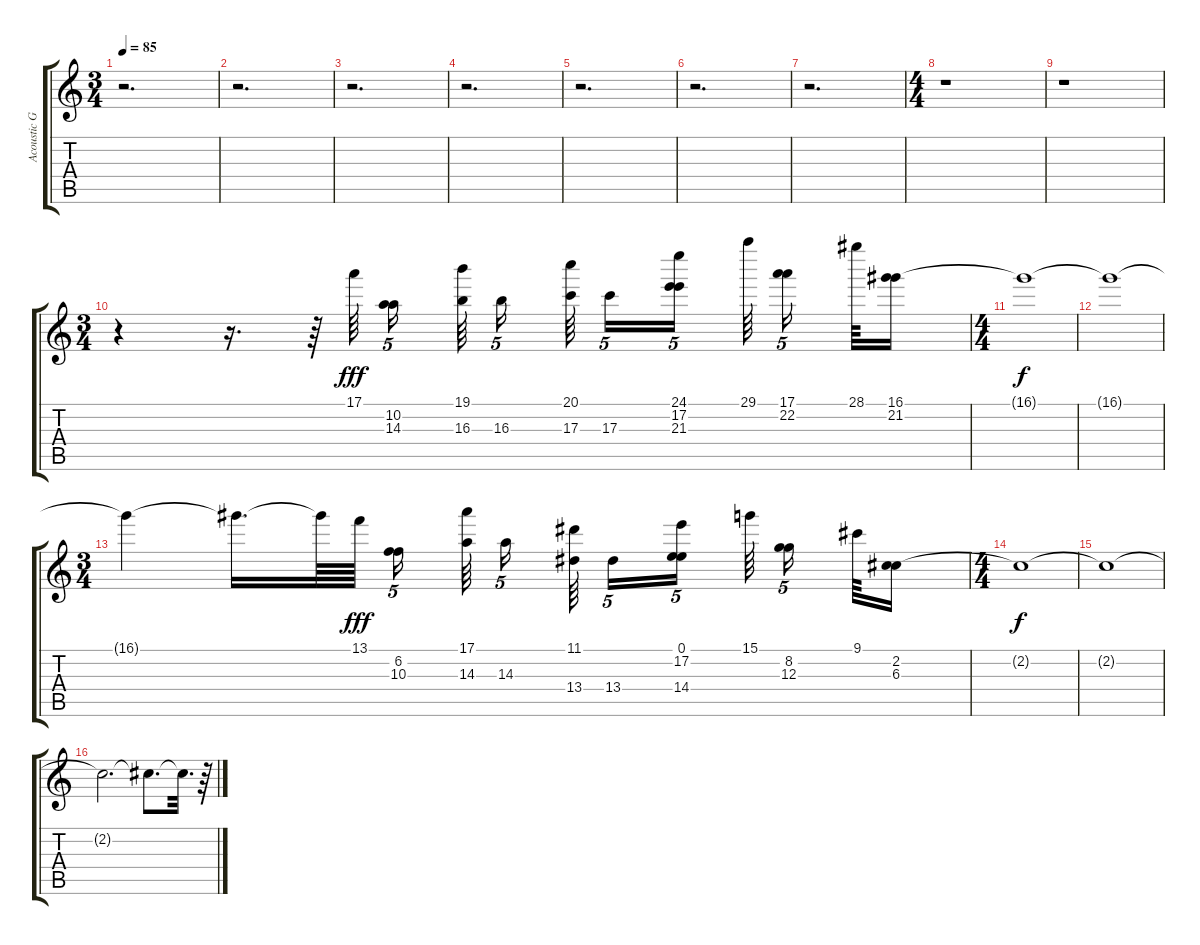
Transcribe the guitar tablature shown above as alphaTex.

\track ("Acoustic Guitar (steel)" "Acoustic G") {instrument acousticguitarsteel}
\staff {score tabs}
\tuning (E4 B3 G3 D3 A2 E2) {hide}
\ts (3 4)
\tempo 85
\clef g2
\ks c
r.2{d dy ff} |
r.2{d} |
r.2{d} |
r.2{d} |
r.2{d} |
r.2{d} |
r.2{d} |
\ts (4 4)
r.1 |
r.1 |
\ts (3 4)
r.4 r.16{d} r.64 17.1.64{dy fff} (10.2 14.3).16{tu (5 4)} (19.1 16.3).64 16.3.16{tu (5 4)} (20.1 17.3).64 17.3.16{tu (5 4)} (24.1 17.2 21.3).16{tu (5 4)} 29.1.64 (17.1 22.2).16{tu (5 4)} 28.1.64 (16.1 21.2).16 |
\ts (4 4)
16.1{t}.1{dy f} |
16.1{t}.1 |
\ts (3 4)
16.1{t}.4 16.1{t}.16{d} 16.1{t}.64 13.1.64{dy fff} (6.2 10.3).16{tu (5 4)} (17.1 14.3).64 14.3.16{tu (5 4)} (11.1 13.4).64 13.4.16{tu (5 4)} (0.1 17.2 14.4).16{tu (5 4)} 15.1.64 (8.2 12.3).16{tu (5 4)} 9.1.64 (2.2 6.3).16 |
\ts (4 4)
2.2{t}.1{dy f} |
2.2{t}.1 |
2.2{t}.2{d} 2.2{t}.8{d} 2.2{t}.32{d} r.64
